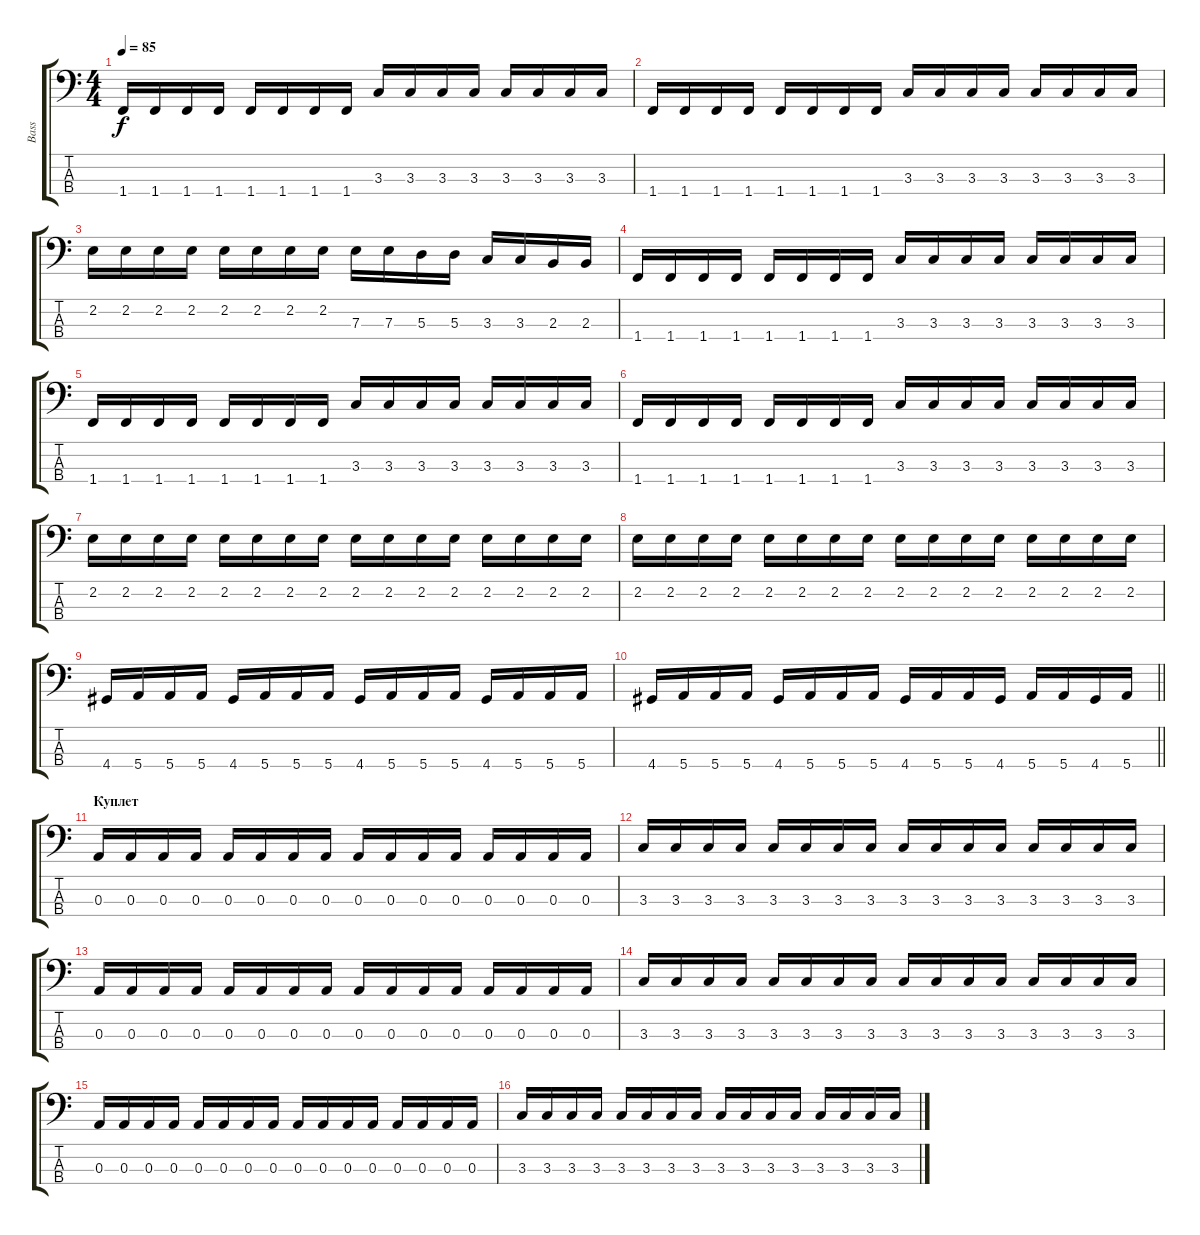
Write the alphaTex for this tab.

\track ("Bass" "Bass") {instrument electricbassfinger}
\staff {score tabs}
\tuning (G2 D2 A1 E1) {hide}
\ts (4 4)
\tempo 85
\clef f4
\ks c
1.4.16{dy f} 1.4.16 1.4.16 1.4.16 1.4.16 1.4.16 1.4.16 1.4.16 3.3.16 3.3.16 3.3.16 3.3.16 3.3.16 3.3.16 3.3.16 3.3.16 |
1.4.16 1.4.16 1.4.16 1.4.16 1.4.16 1.4.16 1.4.16 1.4.16 3.3.16 3.3.16 3.3.16 3.3.16 3.3.16 3.3.16 3.3.16 3.3.16 |
2.2.16 2.2.16 2.2.16 2.2.16 2.2.16 2.2.16 2.2.16 2.2.16 7.3.16 7.3.16 5.3.16 5.3.16 3.3.16 3.3.16 2.3.16 2.3.16 |
1.4.16 1.4.16 1.4.16 1.4.16 1.4.16 1.4.16 1.4.16 1.4.16 3.3.16 3.3.16 3.3.16 3.3.16 3.3.16 3.3.16 3.3.16 3.3.16 |
1.4.16 1.4.16 1.4.16 1.4.16 1.4.16 1.4.16 1.4.16 1.4.16 3.3.16 3.3.16 3.3.16 3.3.16 3.3.16 3.3.16 3.3.16 3.3.16 |
1.4.16 1.4.16 1.4.16 1.4.16 1.4.16 1.4.16 1.4.16 1.4.16 3.3.16 3.3.16 3.3.16 3.3.16 3.3.16 3.3.16 3.3.16 3.3.16 |
2.2.16 2.2.16 2.2.16 2.2.16 2.2.16 2.2.16 2.2.16 2.2.16 2.2.16 2.2.16 2.2.16 2.2.16 2.2.16 2.2.16 2.2.16 2.2.16 |
2.2.16 2.2.16 2.2.16 2.2.16 2.2.16 2.2.16 2.2.16 2.2.16 2.2.16 2.2.16 2.2.16 2.2.16 2.2.16 2.2.16 2.2.16 2.2.16 |
4.4.16 5.4.16 5.4.16 5.4.16 4.4.16 5.4.16 5.4.16 5.4.16 4.4.16 5.4.16 5.4.16 5.4.16 4.4.16 5.4.16 5.4.16 5.4.16 |
\barLineRight lightlight
4.4.16 5.4.16 5.4.16 5.4.16 4.4.16 5.4.16 5.4.16 5.4.16 4.4.16 5.4.16 5.4.16 4.4.16 5.4.16 5.4.16 4.4.16 5.4.16 |
\section ("" "Куплет")
0.3.16 0.3.16 0.3.16 0.3.16 0.3.16 0.3.16 0.3.16 0.3.16 0.3.16 0.3.16 0.3.16 0.3.16 0.3.16 0.3.16 0.3.16 0.3.16 |
3.3.16 3.3.16 3.3.16 3.3.16 3.3.16 3.3.16 3.3.16 3.3.16 3.3.16 3.3.16 3.3.16 3.3.16 3.3.16 3.3.16 3.3.16 3.3.16 |
0.3.16 0.3.16 0.3.16 0.3.16 0.3.16 0.3.16 0.3.16 0.3.16 0.3.16 0.3.16 0.3.16 0.3.16 0.3.16 0.3.16 0.3.16 0.3.16 |
3.3.16 3.3.16 3.3.16 3.3.16 3.3.16 3.3.16 3.3.16 3.3.16 3.3.16 3.3.16 3.3.16 3.3.16 3.3.16 3.3.16 3.3.16 3.3.16 |
0.3.16 0.3.16 0.3.16 0.3.16 0.3.16 0.3.16 0.3.16 0.3.16 0.3.16 0.3.16 0.3.16 0.3.16 0.3.16 0.3.16 0.3.16 0.3.16 |
3.3.16 3.3.16 3.3.16 3.3.16 3.3.16 3.3.16 3.3.16 3.3.16 3.3.16 3.3.16 3.3.16 3.3.16 3.3.16 3.3.16 3.3.16 3.3.16
